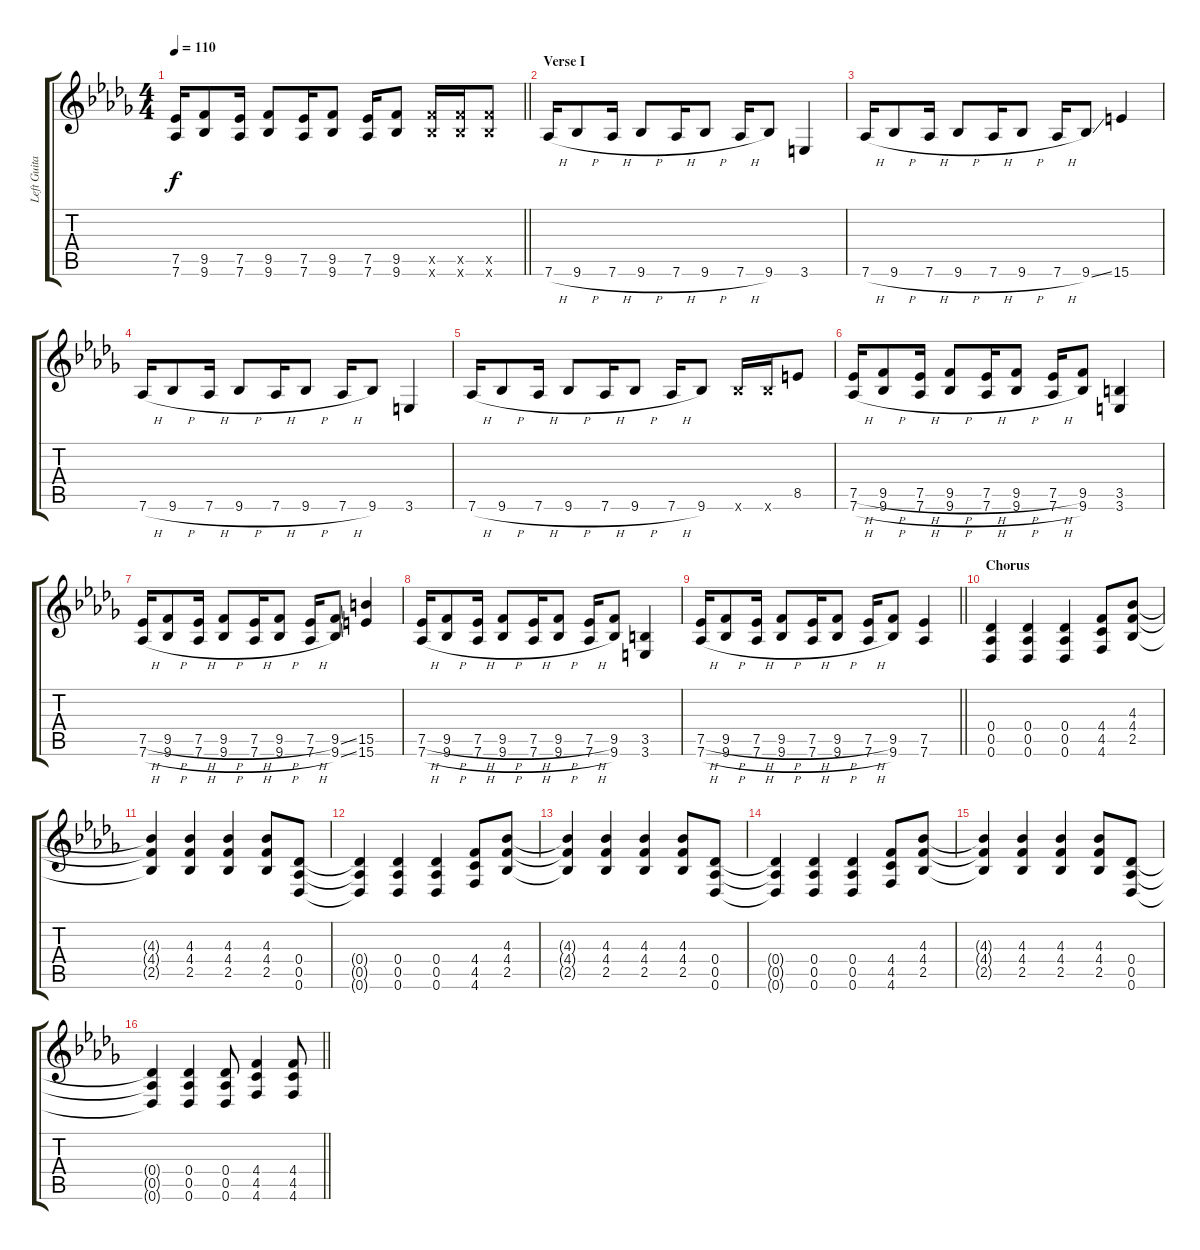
\track ("Left Guitar" "Left Guita") {instrument distortionguitar}
\staff {score tabs}
\tuning (Eb4 Bb3 Gb3 Db3 Ab2 Db2) {hide}
\ts (4 4)
\tempo 110
\clef g2
\barLineRight lightlight
\ks db
(7.5 7.6).16{dy f} (9.5 9.6).8 (7.5 7.6).16 (9.5 9.6).8 (7.5 7.6).16 (9.5 9.6).8 (7.5 7.6).16 (9.5 9.6).8 (9.5{x} 9.6{x}).16 (9.5{x} 9.6{x}).16 (9.5{x} 9.6{x}).8 |
\section ("" "Verse I")
7.6{h}.16 9.6{h}.8 7.6{h}.16 9.6{h}.8 7.6{h}.16 9.6{h}.8 7.6{h}.16 9.6.8 3.6.4 |
7.6{h}.16 9.6{h}.8 7.6{h}.16 9.6{h}.8 7.6{h}.16 9.6{h}.8 7.6{h}.16 9.6{ss}.8 15.6.4 |
7.6{h}.16 9.6{h}.8 7.6{h}.16 9.6{h}.8 7.6{h}.16 9.6{h}.8 7.6{h}.16 9.6.8 3.6.4 |
7.6{h}.16 9.6{h}.8 7.6{h}.16 9.6{h}.8 7.6{h}.16 9.6{h}.8 7.6{h}.16 9.6.8 9.6{x}.16 9.6{x}.16 8.5.8 |
(7.5{h} 7.6{h}).16 (9.5{h} 9.6{h}).8 (7.5{h} 7.6{h}).16 (9.5{h} 9.6{h}).8 (7.5{h} 7.6{h}).16 (9.5{h} 9.6{h}).8 (7.5{h} 7.6{h}).16 (9.5 9.6).8 (3.5 3.6).4 |
(7.5{h} 7.6{h}).16 (9.5{h} 9.6{h}).8 (7.5{h} 7.6{h}).16 (9.5{h} 9.6{h}).8 (7.5{h} 7.6{h}).16 (9.5{h} 9.6{h}).8 (7.5{h} 7.6{h}).16 (9.5{ss} 9.6{ss}).8 (15.5 15.6).4 |
(7.5{h} 7.6{h}).16 (9.5{h} 9.6{h}).8 (7.5{h} 7.6{h}).16 (9.5{h} 9.6{h}).8 (7.5{h} 7.6{h}).16 (9.5{h} 9.6{h}).8 (7.5{h} 7.6{h}).16 (9.5 9.6).8 (3.5 3.6).4 |
\barLineRight lightlight
(7.5{h} 7.6{h}).16 (9.5{h} 9.6{h}).8 (7.5{h} 7.6{h}).16 (9.5{h} 9.6{h}).8 (7.5{h} 7.6{h}).16 (9.5{h} 9.6{h}).8 (7.5{h} 7.6{h}).16 (9.5 9.6).8 (7.5 7.6).4 |
\section ("" "Chorus")
(0.4 0.5 0.6).4 (0.4 0.5 0.6).4 (0.4 0.5 0.6).4 (4.4 4.5 4.6).8 (4.3 4.4 2.5).8 |
(4.3{t} 4.4{t} 2.5{t}).4 (4.3 4.4 2.5).4 (4.3 4.4 2.5).4 (4.3 4.4 2.5).8 (0.4 0.5 0.6).8 |
(0.4{t} 0.5{t} 0.6{t}).4 (0.4 0.5 0.6).4 (0.4 0.5 0.6).4 (4.4 4.5 4.6).8 (4.3 4.4 2.5).8 |
(4.3{t} 4.4{t} 2.5{t}).4 (4.3 4.4 2.5).4 (4.3 4.4 2.5).4 (4.3 4.4 2.5).8 (0.4 0.5 0.6).8 |
(0.4{t} 0.5{t} 0.6{t}).4 (0.4 0.5 0.6).4 (0.4 0.5 0.6).4 (4.4 4.5 4.6).8 (4.3 4.4 2.5).8 |
(4.3{t} 4.4{t} 2.5{t}).4 (4.3 4.4 2.5).4 (4.3 4.4 2.5).4 (4.3 4.4 2.5).8 (0.4 0.5 0.6).8 |
\barLineRight lightlight
(0.4{t} 0.5{t} 0.6{t}).4 (0.4 0.5 0.6).4 (0.4 0.5 0.6).8 (4.4 4.5 4.6).4 (4.4 4.5 4.6).8
